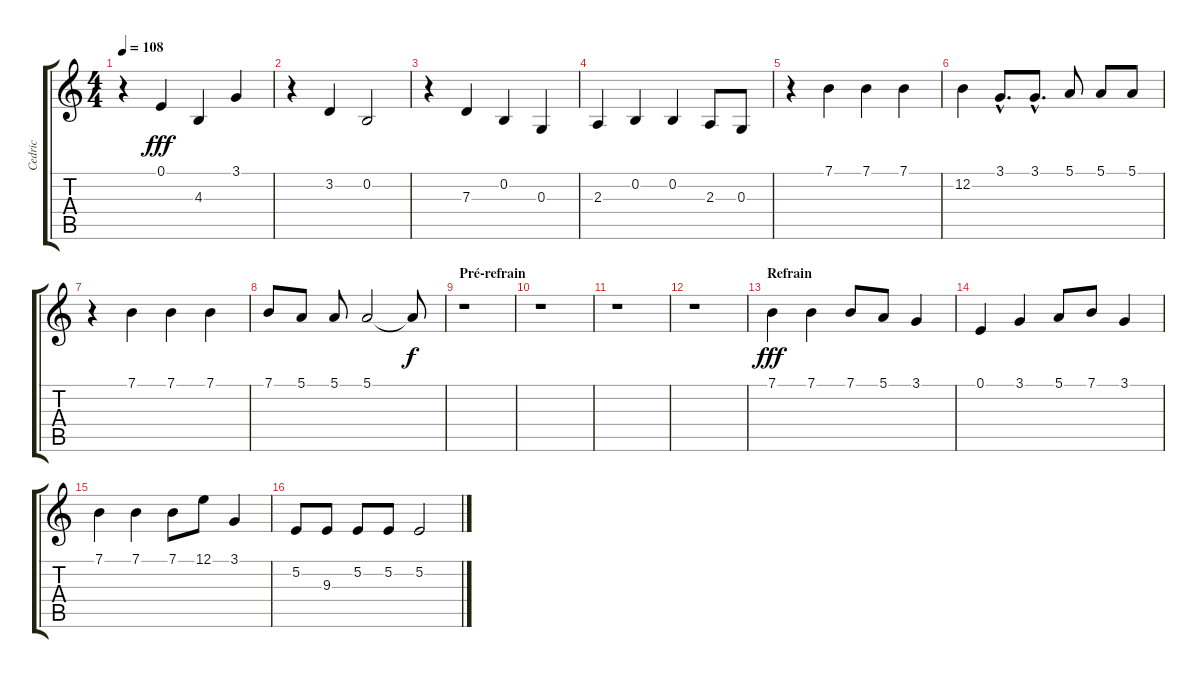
\track ("Cedric" "Cedric") {instrument cello}
\staff {score tabs}
\tuning (E4 B3 G3 D3 A2 E2) {hide}
\ts (4 4)
\tempo 108
\clef g2
\ks c
r.4{dy fff} 0.1.4 4.3.4 3.1.4 |
r.4 3.2.4 0.2.2 |
r.4 7.3.4 0.2.4 0.3.4 |
2.3.4 0.2.4 0.2.4 2.3.8 0.3.8 |
r.4 7.1.4 7.1.4 7.1.4 |
12.2.4 3.1{hac}.8{d} 3.1{hac}.8{d} 5.1.8 5.1.8 5.1.8 |
r.4 7.1.4 7.1.4 7.1.4 |
7.1.8 5.1.8 5.1.8 5.1.2 5.1{t}.8{dy f} |
\section ("" "Pré-refrain")
r.1 |
r.1 |
r.1 |
r.1 |
\section ("" "Refrain")
7.1.4{dy fff} 7.1.4 7.1.8 5.1.8 3.1.4 |
0.1.4 3.1.4 5.1.8 7.1.8 3.1.4 |
7.1.4 7.1.4 7.1.8 12.1.8 3.1.4 |
5.2.8 9.3.8 5.2.8 5.2.8 5.2.2
